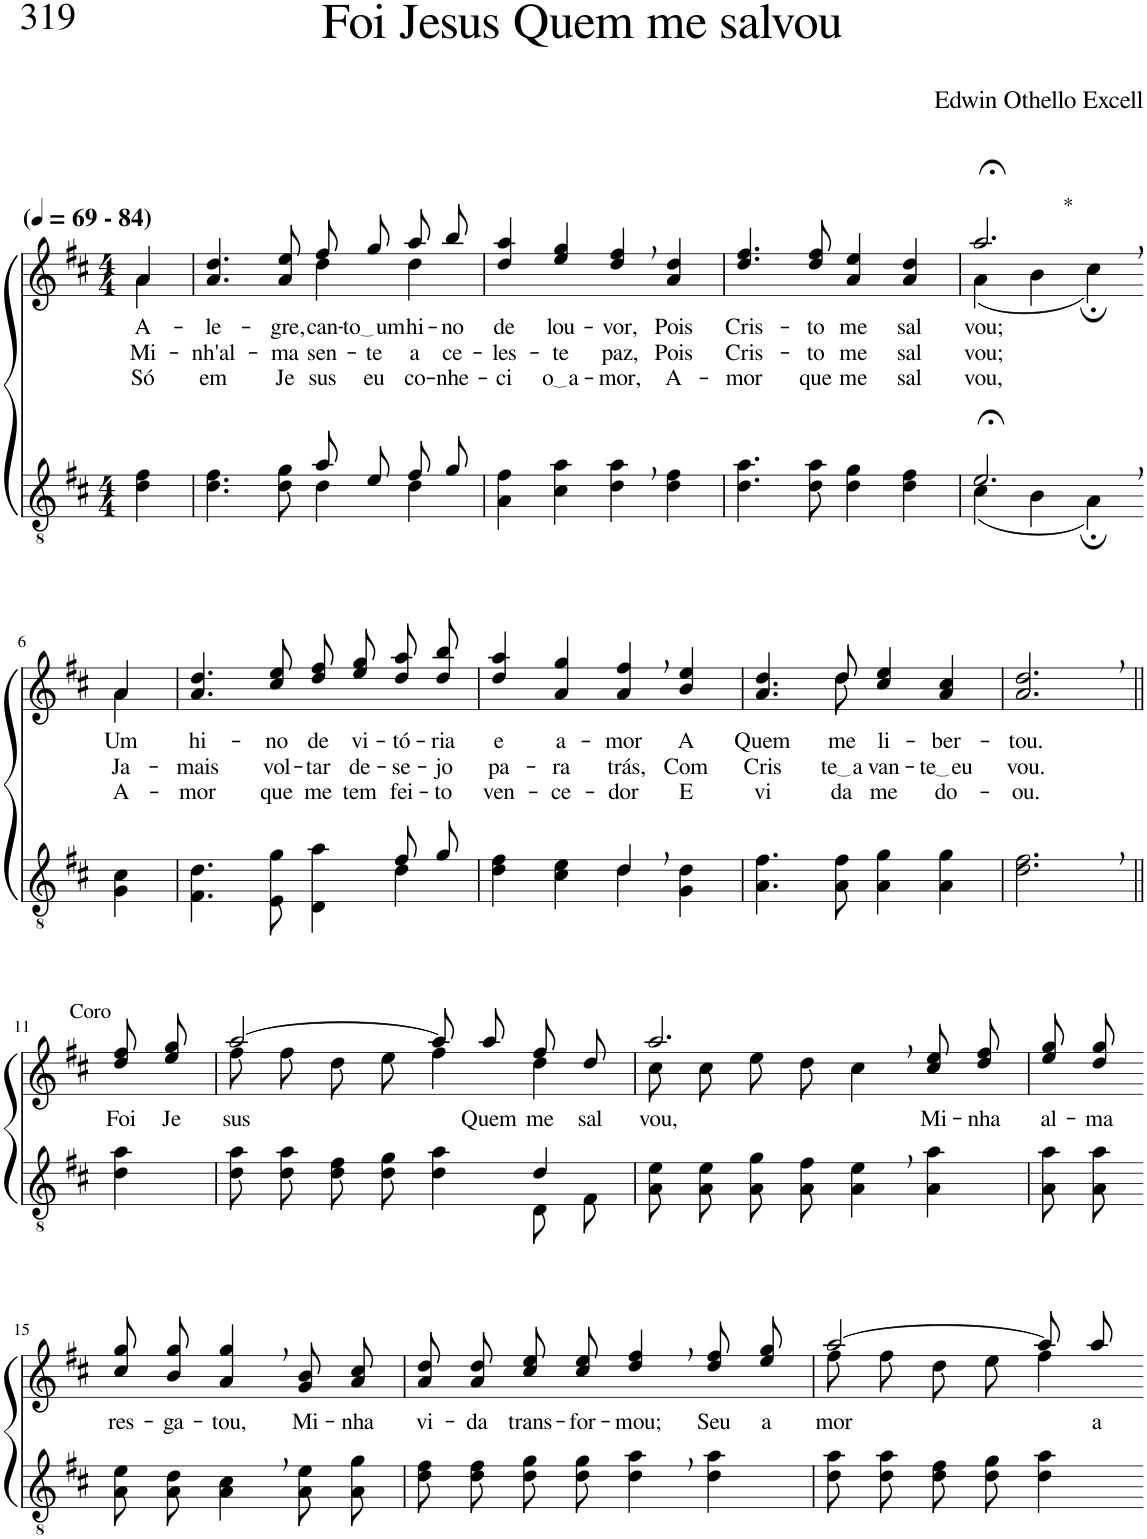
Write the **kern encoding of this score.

**kern	**kern	**text	**text	**text
*part2	*part1	*part1	*part1	*part1
*staff2	*staff1	*staff1	*staff1	*staff1
*I"Parte III e IV	*I"Parte I e II	*	*	*
*clefGv2	*clefG2	*	*	*
*Trd4c7	*Trd4c7	*	*	*
*k[f#c#]	*k[f#c#]	*	*	*
*M4/4	*M4/4	*	*	*
*MM69	*MM69	*	*	*
=1	=1	=1	=1	=1
!	!LO:TX:a:B:t=(	!	!	!
!	!LO:TX:a:B:t=- 84)	!	!	!
!	!	!LO:LY:b	!LO:LY:b	!LO:LY:b
*	*^	*	*	*
4d\ 4f#\	4a\	4a/	A-	Mi-	Só
=2	=2	=2	=2	=2	=2
*^	*	*	*	*	*
!	!	!	!	!LO:LY:b	!LO:LY:b	!LO:LY:b
2ryy	4.d\ 4.f#\	4.a/ 4.dd/	2ryy	-le-	-nh'al-	em
!	!	!	!	!LO:LY:b	!LO:LY:b	!LO:LY:b
.	8d\ 8g\	8a/ 8ee/	.	-gre,	-ma	Je-
!	!	!	!	!LO:LY:b	!LO:LY:b	!LO:LY:b
8a/L	4d\	8ff#/L	4dd\	can-	sen-	-sus
!	!	!	!	!LO:LY:b	!LO:LY:b	!LO:LY:b
8e/J	.	8gg/J	.	to um	-te	eu
!	!	!	!	!LO:LY:b	!LO:LY:b	!LO:LY:b
8f#/L	4d\	8aa/L	4dd\	hi-	a	co-
!	!	!	!	!LO:LY:b	!LO:LY:b	!LO:LY:b
8g/J	.	8bb/J	.	-no	ce-	-nhe-
*v	*v	*	*	*	*	*
*	*v	*v	*	*	*
=3	=3	=3	=3	=3
!	!	!LO:LY:b	!LO:LY:b	!LO:LY:b
4A\ 4f#\	4dd/ 4aa/	de	-les-	-ci
!	!	!LO:LY:b	!LO:LY:b	!LO:LY:b
4c#\ 4a\	4ee/ 4gg/	lou-	-te	o a
!	!	!LO:LY:b	!LO:LY:b	!LO:LY:b
4d\, 4a\,	4dd/, 4ff#/,	-vor,	paz,	-mor,
!	!	!LO:LY:b	!LO:LY:b	!LO:LY:b
4d\ 4f#\	4a/ 4dd/	Pois	Pois	A-
=4	=4	=4	=4	=4
!	!	!LO:LY:b	!LO:LY:b	!LO:LY:b
4.d\ 4.a\	4.dd/ 4.ff#/	Cris-	Cris-	-mor
!	!	!LO:LY:b	!LO:LY:b	!LO:LY:b
8d\ 8a\	8dd/ 8ff#/	-to	-to	que
!	!	!LO:LY:b	!LO:LY:b	!LO:LY:b
4d\ 4g\	4a/ 4ee/	me	me	me
!	!	!LO:LY:b	!LO:LY:b	!LO:LY:b
4d\ 4f#\	4a/ 4dd/	sal-	sal-	sal-
=5	=5	=5	=5	=5
*^	*^	*	*	*
!	!	!LO:TX:a:t=*	!	!	!	!
!	!	!	!	!LO:LY:b	!LO:LY:b	!LO:LY:b
2.e;<,/	(4c#\	2.aa;<,/	(4a\	-vou;	-vou;	-vou,
.	4B\	.	4b\	.	.	.
.	4A;\)	.	4cc#;\)	.	.	.
!!LO:LB:g=z	!!
=6-	=6-	=6-	=6-	=6-	=6-	=6-
!	!	!	!	!LO:LY:b	!LO:LY:b	!LO:LY:b
*v	*v	*	*	*	*	*
4G\ 4c#\	4a\	4a/	Um	Ja-	A-
=7	=7	=7	=7	=7	=7
*^	*	*	*	*	*
!	!	!	!	!LO:LY:b	!LO:LY:b	!LO:LY:b
*	*	*v	*v	*	*	*
4.F#\ 4.d\	2.ryy	4.a/ 4.dd/	hi-	-mais	-mor
!	!	!	!LO:LY:b	!LO:LY:b	!LO:LY:b
8E\ 8g\	.	8cc#/ 8ee/	-no	vol-	que
!	!	!	!LO:LY:b	!LO:LY:b	!LO:LY:b
4D\ 4a\	.	8dd\ 8ff#\L	de	-tar	me
!	!	!	!LO:LY:b	!LO:LY:b	!LO:LY:b
.	.	8ee\ 8gg\J	vi-	de-	tem
!	!	!	!LO:LY:b	!LO:LY:b	!LO:LY:b
8f#/L	4d\	8dd\ 8aa\L	-tó-	-se-	fei-
!	!	!	!LO:LY:b	!LO:LY:b	!LO:LY:b
8g/J	.	8dd\ 8bb\J	-ria	-jo	-to
=8	=8	=8	=8	=8	=8
!	!	!	!LO:LY:b	!LO:LY:b	!LO:LY:b
2ryy	4d\ 4f#\	4dd/ 4aa/	e	pa-	ven-
!	!	!	!LO:LY:b	!LO:LY:b	!LO:LY:b
.	4c#\ 4e\	4a/ 4gg/	a-	-ra	-ce-
!	!	!	!LO:LY:b	!LO:LY:b	!LO:LY:b
4d,/	4d\	4a/, 4ff#/,	-mor	trás,	-dor
!	!	!	!LO:LY:b	!LO:LY:b	!LO:LY:b
4ryy	4G\ 4d\	4b/ 4ee/	A	Com	E
=9	=9	=9	=9	=9	=9
*	*	*^	*	*	*
!	!	!	!	!LO:LY:b	!LO:LY:b	!LO:LY:b
*v	*v	*	*	*	*	*
4.A\ 4.f#\	4.ryy	4.a/ 4.dd/	Quem	Cris-	vi-
!	!	!	!LO:LY:b	!LO:LY:b	!LO:LY:b
8A\ 8f#\	8dd\	8dd/	me	te a	-da
!	!	!	!LO:LY:b	!LO:LY:b	!LO:LY:b
4A\ 4g\	2ryy	4cc#/ 4ee/	li-	-van-	me
!	!	!	!LO:LY:b	!LO:LY:b	!LO:LY:b
4A\ 4g\	.	4a/ 4cc#/	-ber-	te eu	do-
=10	=10	=10	=10	=10	=10
!	!	!	!LO:LY:b	!LO:LY:b	!LO:LY:b
*	*v	*v	*	*	*
2.d\, 2.f#\,	2.a/, 2.dd/,	-tou.	vou.	-ou.
!!LO:LB:g=z
=11||	=11||	=11||	=11||	=11||
!	!LO:TX:a:t=Coro	!	!	!
!	!	!LO:LY:b	!	!
4d\ 4a\	8dd\ 8ff#\L	Foi	.	.
!	!	!LO:LY:b	!	!
.	8ee\ 8gg\J	Je-	.	.
=12	=12	=12	=12	=12
*^	*^	*	*	*
!	!	!	!	!LO:LY:b	!	!
8d\ 8a\L	2.ryy	[2aa/	8ff#\L	-sus	.	.
8d\ 8a\J	.	.	8ff#\J	.	.	.
8d\ 8f#\L	.	.	8dd\L	.	.	.
8d\ 8g\J	.	.	8ee\J	.	.	.
4d\ 4a\	.	8aa/L]	4ff#\	.	.	.
!	!	!	!	!LO:LY:b	!	!
.	.	8aa/J	.	Quem	.	.
!	!	!	!	!LO:LY:b	!	!
8D\L	4d/	8ff#/L	4dd\	me	.	.
!	!	!	!	!LO:LY:b	!	!
8F#\J	.	8dd/J	.	sal-	.	.
*v	*v	*	*	*	*	*
=13	=13	=13	=13	=13	=13
!	!	!	!LO:LY:b	!	!
8A\ 8e\L	2.aa,/	8cc#\L	-vou,	.	.
8A\ 8e\J	.	8cc#\J	.	.	.
8A\ 8g\L	.	8ee\L	.	.	.
8A\ 8f#\J	.	8dd\J	.	.	.
4A\, 4e\,	.	4cc#\	.	.	.
!	!	!	!LO:LY:b	!	!
4A\ 4a\	8cc#\ 8ee\L	4ryy	Mi-	.	.
!	!	!	!LO:LY:b	!	!
.	8dd\ 8ff#\J	.	-nha	.	.
*	*v	*v	*	*	*
=14	=14	=14	=14	=14
!	!	!LO:LY:b	!	!
8A\ 8a\L	8ee\ 8gg\L	al-	.	.
!	!	!LO:LY:b	!	!
8A\ 8a\J	8dd\ 8gg\J	-ma	.	.
!!LO:LB:g=z
=15-	=15-	=15-	=15-	=15-
!	!	!LO:LY:b	!	!
8A\ 8e\L	8cc#\ 8gg\L	res-	.	.
!	!	!LO:LY:b	!	!
8A\ 8d\J	8b\ 8gg\J	-ga-	.	.
!	!	!LO:LY:b	!	!
4A\, 4c#\,	4a/, 4gg/,	-tou,	.	.
!	!	!LO:LY:b	!	!
8A\ 8e\L	8g/ 8b/L	Mi-	.	.
!	!	!LO:LY:b	!	!
8A\ 8g\J	8a/ 8cc#/J	-nha	.	.
=16	=16	=16	=16	=16
!	!	!LO:LY:b	!	!
8d\ 8f#\L	8a\ 8dd\L	vi-	.	.
!	!	!LO:LY:b	!	!
8d\ 8f#\J	8a\ 8dd\J	-da	.	.
!	!	!LO:LY:b	!	!
8d\ 8g\L	8cc#\ 8ee\L	trans-	.	.
!	!	!LO:LY:b	!	!
8d\ 8g\J	8cc#\ 8ee\J	-for-	.	.
!	!	!LO:LY:b	!	!
4d\, 4a\,	4dd/, 4ff#/,	-mou;	.	.
!	!	!LO:LY:b	!	!
4d\ 4a\	8dd\ 8ff#\L	Seu	.	.
!	!	!LO:LY:b	!	!
.	8ee\ 8gg\J	a-	.	.
=17	=17	=17	=17	=17
*	*^	*	*	*
!	!	!	!LO:LY:b	!	!
8d\ 8a\L	[2aa/	8ff#\L	-mor	.	.
8d\ 8a\J	.	8ff#\J	.	.	.
8d\ 8f#\L	.	8dd\L	.	.	.
8d\ 8g\J	.	8ee\J	.	.	.
4d\ 4a\	8aa/L]	4ff#\	.	.	.
!	!	!	!LO:LY:b	!	!
.	8aa/J	.	a-	.	.
*	*v	*v	*	*	*
=-	=-	=-	=-	=-
*-	*-	*-	*-	*-
